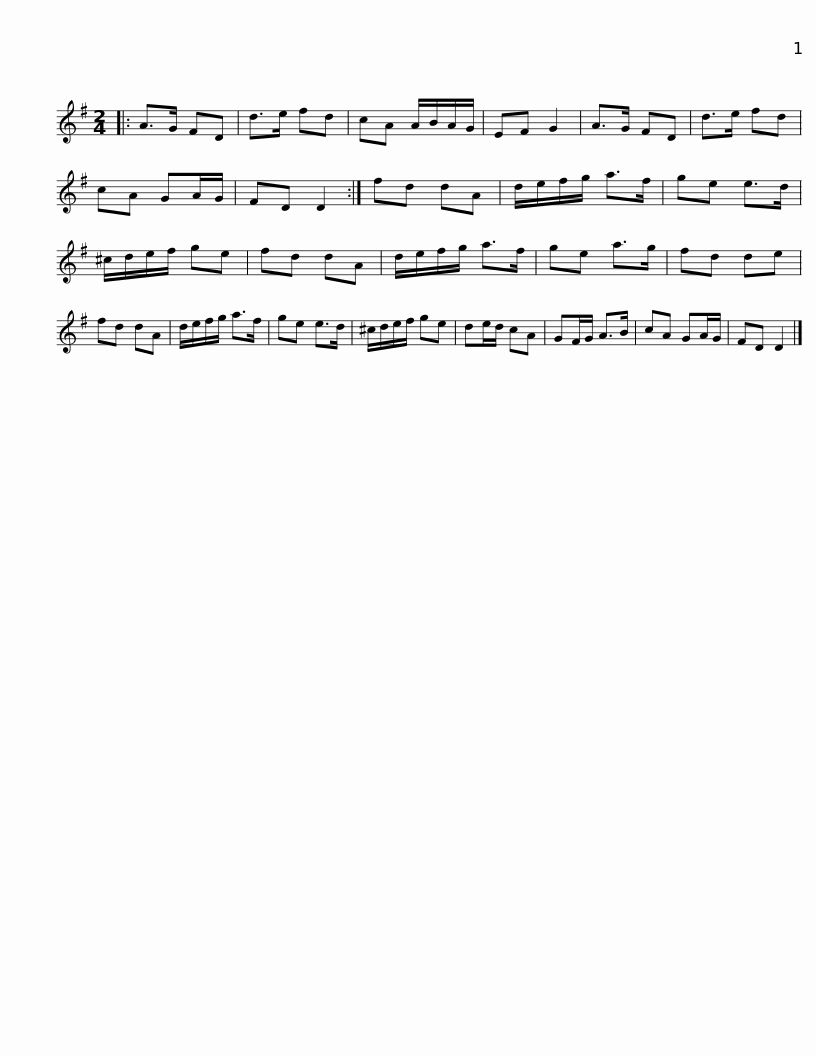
X:1
L:1/8
M:2/4
I:linebreak $
K:G
V:1 treble
V:1
|: A>G FD | d>e fd | cA A/B/A/G/ | EF G2 | A>G FD | %5
 d>e fd | cA GA/G/ | FD D2 :| fd dA |$ d/e/f/g/ a>f | %10
 ge e>d | ^c/d/e/f/ ge | fd dA | d/e/f/g/ a>f | ge a>g | %15
 fd de | fd dA | d/e/f/g/ a>f |$ ge e>d | ^c/d/e/f/ ge | %20
 de/d/ cA | GF/G/ A>B | cA GA/G/ | FD D2 |] %24
